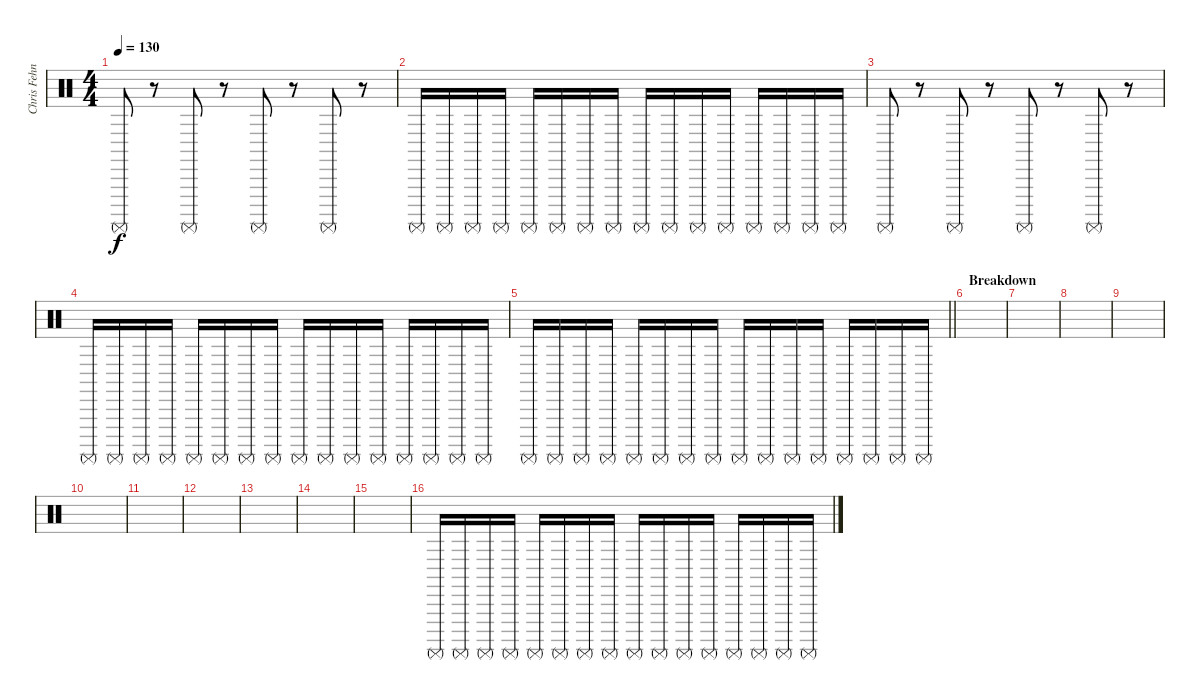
\track ("Chris Fehn" "Chris Fehn") {instrument percussion}
\staff {score}
\articulation defaults
\ts (4 4)
\tempo 130
\clef neutral
\ks c "Surdo (mute)".8{dy f}
r.8 "Surdo (mute)".8 r.8 "Surdo (mute)".8 r.8 "Surdo (mute)".8 r.8 |
"Surdo (mute)".16 "Surdo (mute)".16 "Surdo (mute)".16 "Surdo (mute)".16 "Surdo (mute)".16 "Surdo (mute)".16 "Surdo (mute)".16 "Surdo (mute)".16 "Surdo (mute)".16 "Surdo (mute)".16 "Surdo (mute)".16 "Surdo (mute)".16 "Surdo (mute)".16 "Surdo (mute)".16 "Surdo (mute)".16 "Surdo (mute)".16 |
"Surdo (mute)".8 r.8 "Surdo (mute)".8 r.8 "Surdo (mute)".8 r.8 "Surdo (mute)".8 r.8 |
"Surdo (mute)".16 "Surdo (mute)".16 "Surdo (mute)".16 "Surdo (mute)".16 "Surdo (mute)".16 "Surdo (mute)".16 "Surdo (mute)".16 "Surdo (mute)".16 "Surdo (mute)".16 "Surdo (mute)".16 "Surdo (mute)".16 "Surdo (mute)".16 "Surdo (mute)".16 "Surdo (mute)".16 "Surdo (mute)".16 "Surdo (mute)".16 |
\barLineRight lightlight "Surdo (mute)".16 "Surdo (mute)".16 "Surdo (mute)".16 "Surdo (mute)".16 "Surdo (mute)".16 "Surdo (mute)".16 "Surdo (mute)".16 "Surdo (mute)".16 "Surdo (mute)".16 "Surdo (mute)".16 "Surdo (mute)".16 "Surdo (mute)".16 "Surdo (mute)".16 "Surdo (mute)".16 "Surdo (mute)".16 "Surdo (mute)".16
|
\section ("" "Breakdown")
|
|
|
|
|
|
|
|
|
|
"Surdo (mute)".16 "Surdo (mute)".16 "Surdo (mute)".16 "Surdo (mute)".16 "Surdo (mute)".16 "Surdo (mute)".16 "Surdo (mute)".16 "Surdo (mute)".16 "Surdo (mute)".16 "Surdo (mute)".16 "Surdo (mute)".16 "Surdo (mute)".16 "Surdo (mute)".16 "Surdo (mute)".16 "Surdo (mute)".16 "Surdo (mute)".16
